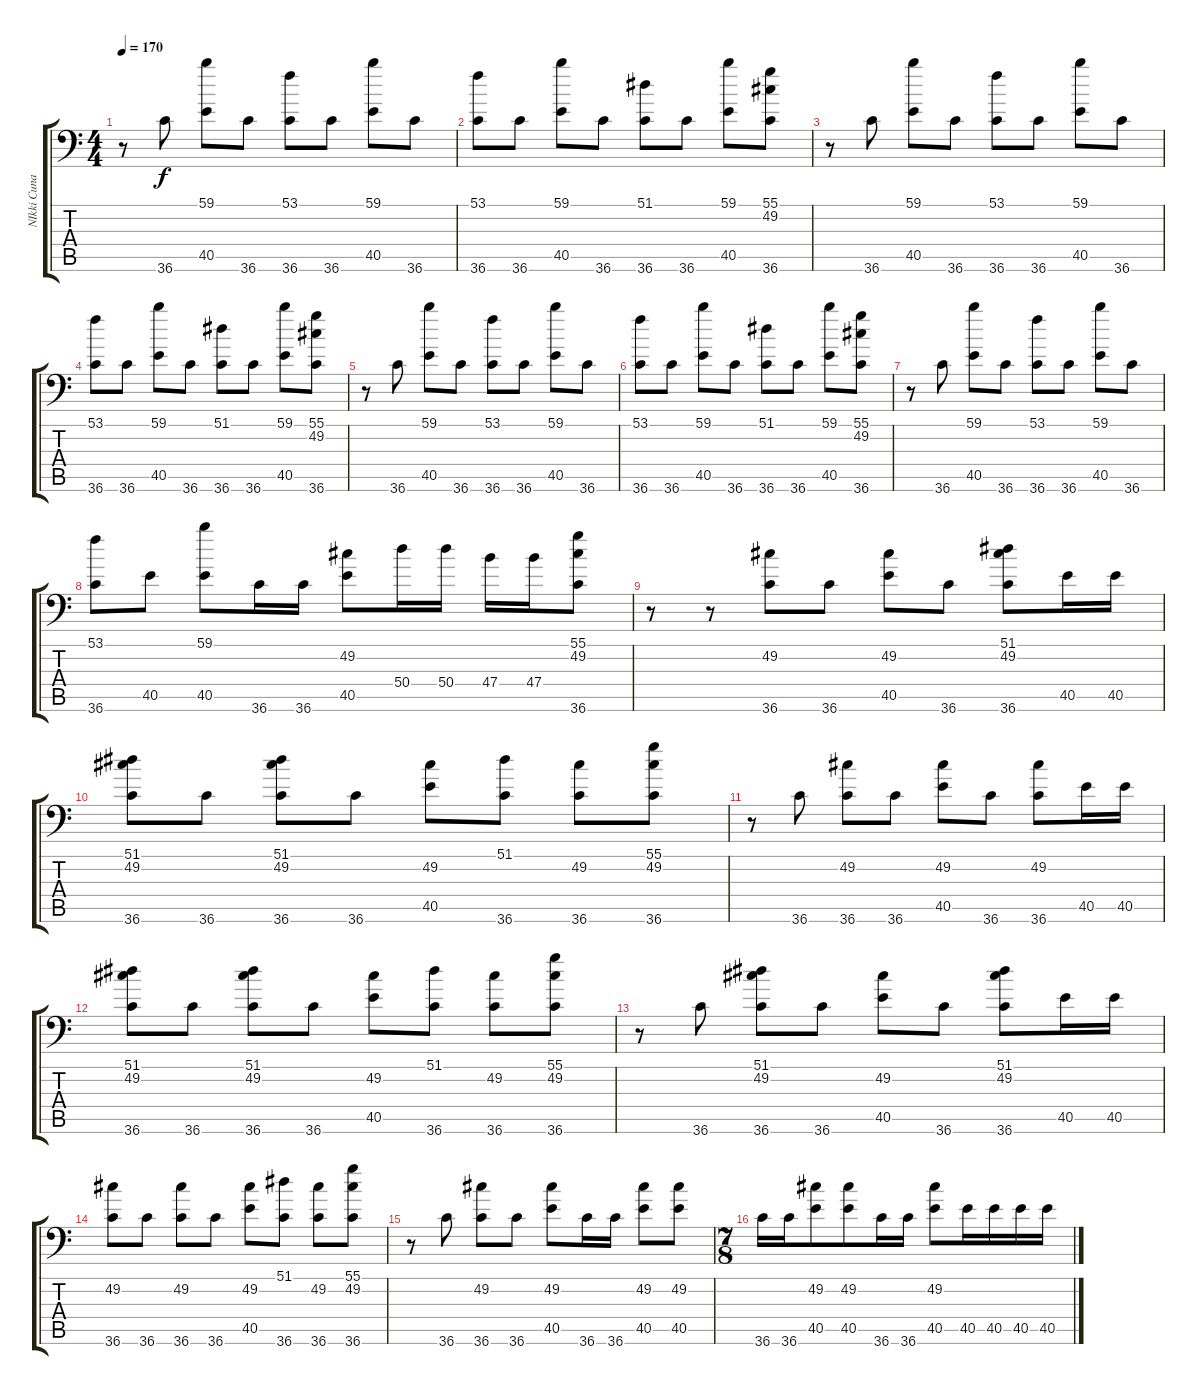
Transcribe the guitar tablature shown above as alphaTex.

\track ("NIkki Cuna" "NIkki Cuna") {instrument acousticgrandpiano}
\staff {score tabs}
\tuning (C-1 C-1 C-1 C-1 C-1 C-1) {hide}
\ts (4 4)
\tempo 170
\clef f4
\ks c
r.8{dy f} 36.6.8 (59.1 40.5).8 36.6.8 (53.1 36.6).8 36.6.8 (59.1 40.5).8 36.6.8 |
(53.1 36.6).8 36.6.8 (59.1 40.5).8 36.6.8 (51.1 36.6).8 36.6.8 (59.1 40.5).8 (55.1 49.2 36.6).8 |
r.8 36.6.8 (59.1 40.5).8 36.6.8 (53.1 36.6).8 36.6.8 (59.1 40.5).8 36.6.8 |
(53.1 36.6).8 36.6.8 (59.1 40.5).8 36.6.8 (51.1 36.6).8 36.6.8 (59.1 40.5).8 (55.1 49.2 36.6).8 |
r.8 36.6.8 (59.1 40.5).8 36.6.8 (53.1 36.6).8 36.6.8 (59.1 40.5).8 36.6.8 |
(53.1 36.6).8 36.6.8 (59.1 40.5).8 36.6.8 (51.1 36.6).8 36.6.8 (59.1 40.5).8 (55.1 49.2 36.6).8 |
r.8 36.6.8 (59.1 40.5).8 36.6.8 (53.1 36.6).8 36.6.8 (59.1 40.5).8 36.6.8 |
(53.1 36.6).8 40.5.8 (59.1 40.5).8 36.6.16 36.6.16 (49.2 40.5).8 50.4.16 50.4.16 47.4.16 47.4.16 (55.1 49.2 36.6).8 |
r.8 r.8 (49.2 36.6).8 36.6.8 (49.2 40.5).8 36.6.8 (51.1 49.2 36.6).8 40.5.16 40.5.16 |
(51.1 49.2 36.6).8 36.6.8 (51.1 49.2 36.6).8 36.6.8 (49.2 40.5).8 (51.1 36.6).8 (49.2 36.6).8 (55.1 49.2 36.6).8 |
r.8 36.6.8 (49.2 36.6).8 36.6.8 (49.2 40.5).8 36.6.8 (49.2 36.6).8 40.5.16 40.5.16 |
(51.1 49.2 36.6).8 36.6.8 (51.1 49.2 36.6).8 36.6.8 (49.2 40.5).8 (51.1 36.6).8 (49.2 36.6).8 (55.1 49.2 36.6).8 |
r.8 36.6.8 (51.1 49.2 36.6).8 36.6.8 (49.2 40.5).8 36.6.8 (51.1 49.2 36.6).8 40.5.16 40.5.16 |
(49.2 36.6).8 36.6.8 (49.2 36.6).8 36.6.8 (49.2 40.5).8 (51.1 36.6).8 (49.2 36.6).8 (55.1 49.2 36.6).8 |
r.8 36.6.8 (49.2 36.6).8 36.6.8 (49.2 40.5).8 36.6.16 36.6.16 (49.2 40.5).8 (49.2 40.5).8 |
\ts (7 8)
36.6.16 36.6.16 (49.2 40.5).8 (49.2 40.5).8 36.6.16 36.6.16 (49.2 40.5).8 40.5.16 40.5.16 40.5.16 40.5.16
